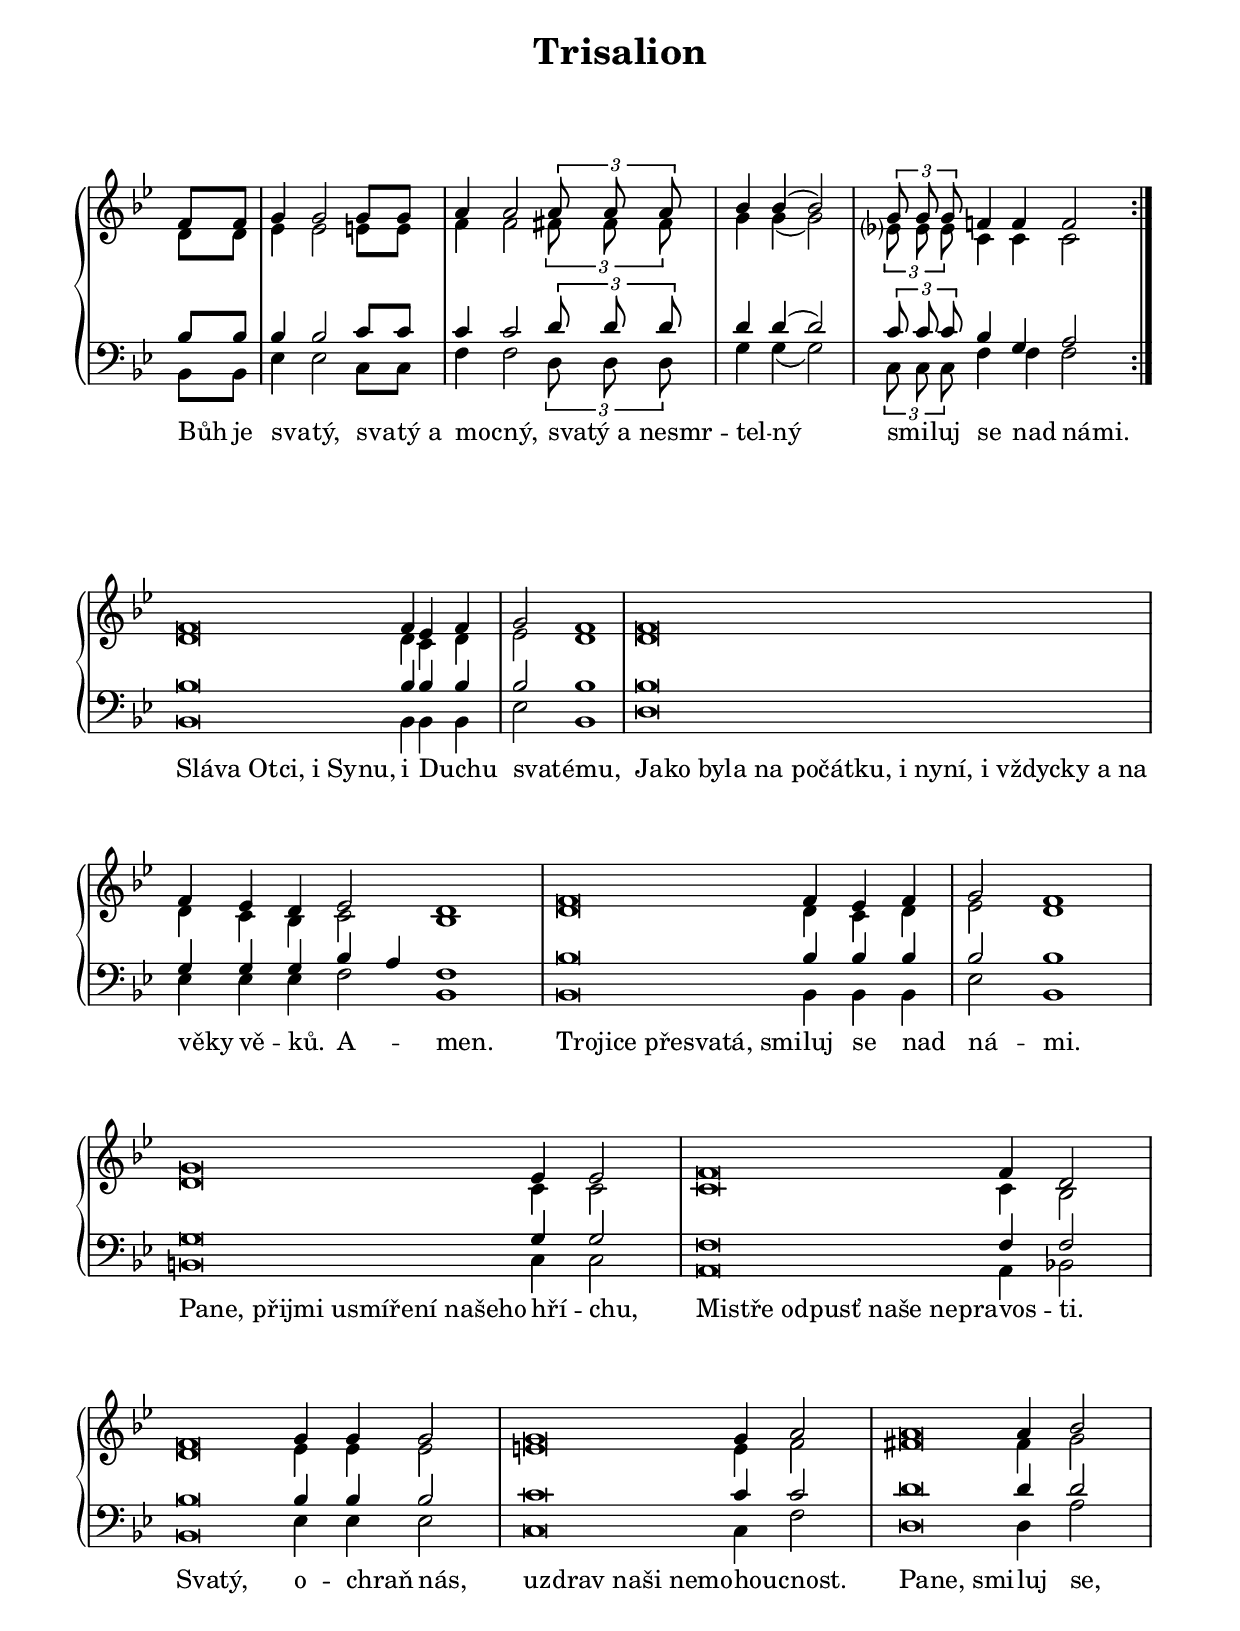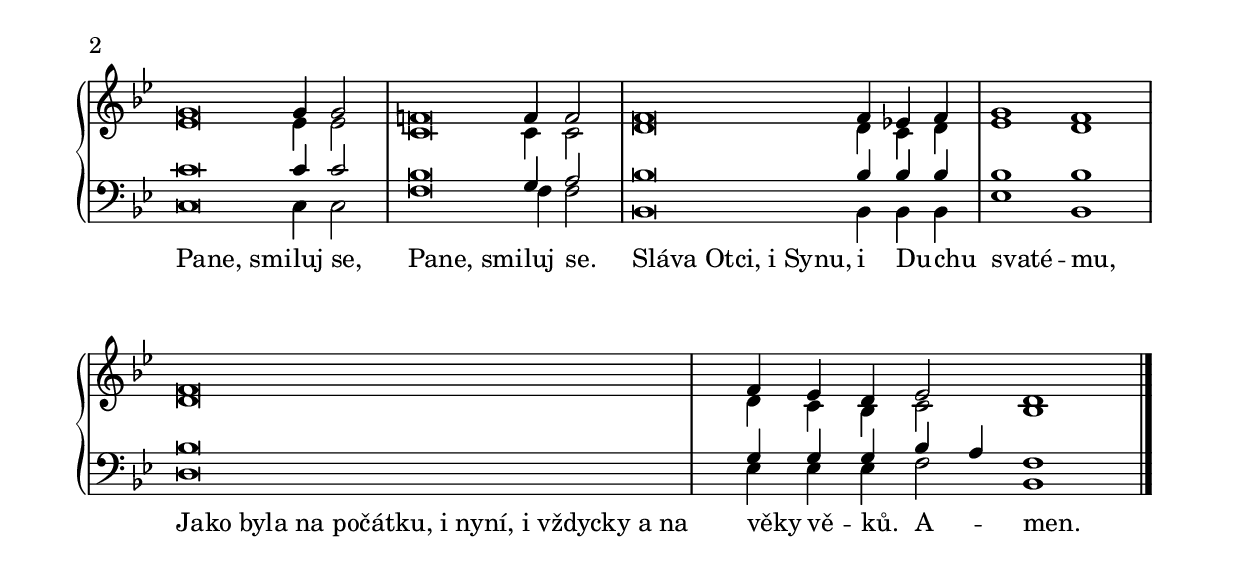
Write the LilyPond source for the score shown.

\version "2.18.2"

\include "../common-includes/macros.ily"
\include "../common-includes/paper.ily"
\include "../common-includes/layout.ily"

%\version "2.18.2"

trisalion_melodie_ref_prava = \relative c' {
	\clef treble
	\language "deutsch"
	\key b \major
	\noTime
	\cadenzaOn
	
	<<
	  
	\new Voice = "hlavni" {
	\voiceOne
	f8[ f8] \bbar
	g4 g2 g8[ g8] \bbar
	a4 a2 \tuplet 3/2 { a8 a8 a8 } \bbar
	b4 b4( b2) \bbar
	\tuplet 3/2 { g8 g8 g8} f4 f4 f2
	}
	
	\new Voice {
	\voiceTwo
	d8[ d8]
	es4 es2 e8[ e8]
	f4 f2 \tuplet 3/2 { fis8 fis8 fis8 }
	g4 g4( g2)
	\tuplet 3/2 { es?8 es8 es8 } c4 c4 c2
	}
	
	>>
		
	\bar ":|."
	\cadenzaOff
}

trisalion_melodie_ref_leva = \relative c {
	\clef bass
	\language "deutsch"
	\key b \major
	\noTime
	\cadenzaOn
	
	<<
	  
	\new Voice {
	\voiceOne
	b'8[ b8]
	b4 b2 c8[ c8]
	c4 c2 \tuplet 3/2 { d8 d8 d8 }
	d4 d4( d2)
	\tuplet 3/2 { c8 c8 c8 } b4g4 a2
	}
	
	\new Voice {
	\voiceTwo
	b,8[ b8]
	es4 es2 c8[ c8]
	f4 f2 \tuplet 3/2 { d8 d8 d8 }
	g4 g4( g2)
	\tuplet 3/2 { c,8 c8 c8 } f4 f4 f2
	}
	
	>>
	
	\bar ":|."
	\cadenzaOff
}


trisalion_ref_akordy = \relative c' \chordmode {
	\semiGermanChords
	\set chordNameLowercaseMinor = ##t
	% zatím chybí
}


trisalion_ref_slova = \lyricmode {
	Bůh8 je8
	sva4 -- tý,2 sva8 -- tý_a8
	moc4 -- ný,2 "svatý a nesmr"4 --
	tel4 -- ný4 _2
	smi8 -- luj8 se4 nad4 ná4 -- mi.4
}


trisalion_ref_doprovod = \new PianoStaff <<
	%\new ChordNames \trisalion_akordy
	\new Staff \trisalion_melodie_ref_prava
	\new Staff \trisalion_melodie_ref_leva
	\new Lyrics \trisalion_ref_slova
>>

%\version "2.18.2"

trisalion_melodie_sloka_prava = \relative c' {
	\clef treble
	\language "deutsch"
	\key b \major
	\noTime
	\cadenzaOn
	
	<<
	  
	\new Voice = "hlavni" {
	\voiceOne
	f\breve f4 es4 f4 \bbar
	g2 f1 \bbar
	
	f\breve \bbar
	f4 es4 d4 es2 d1 \bbar
	
	f\breve f4 es4 f4 \bbar
	g2 f1 \bbar
	
	g\breve es4 es2 \bbar
	
	f\breve f4 d2 \bbar
	
	f\breve g4 g4 g2 \bbar
	
	g\breve g4 a2 \bbar
	
	a\breve a4 b2 \bbar
	g\breve g4 g2 \bbar
	f\breve f4 f2 \bbar
	
	f\breve f4 es4 f4 \bbar
	g1 f1 \bbar
	
	f\breve \bbar
	f4 es4 d4 es2 d1 \bbar
	}
	
	\new Voice {
	\voiceTwo
	d\breve d4 c4 d4
	es2 d1
	
	d\breve
	d4 c4 b4 c2 b1
	
	d\breve d4 c4 d4
	es2 d1
	
	d\breve c4 c2
	
	c\breve c4 b2
	
	d\breve es4 es4 es2
	
	e!\breve e4 f2
	
	fis\breve fis4 g2
	
	e\breve e4 e2
	
	c\breve c4 c2
	
	d\breve d4 c4 d4
	es1 d1
	
	d\breve
	d4 c4 b4 c2 b1
	}
	
	>>
		
	\bar "|."
	\cadenzaOff
}

trisalion_melodie_sloka_leva = \relative c {
	\clef bass
	\language "deutsch"
	\key b \major
	\noTime
	\cadenzaOn
	
	<<
	  
	\new Voice {
	\voiceOne
	b'\breve b4 b4 b4
	b2 b1
	
	b\breve
	g4 g4 g4 b4 a4 f1
	
	b\breve b4 b4 b4
	b2 b1
	
	g\breve g4 g2
	
	f\breve f4 f2
	
	b\breve b4 b4 b2
	c\breve c4 c2
	
	d\breve d4 d2
	c\breve c4 c2
	b\breve g4 a2
	
	b\breve b4 b4 b4
	b1 b1
	
	b\breve
	g4 g4 g4 b4 a4 f1
	}
	
	\new Voice {
	\voiceTwo
	b,\breve b4 b4 b4
	es2 b1
	
	d\breve
	es4 es4 es4 f2 b,1
	
	b\breve b4 b4 b4
	es2 b1
	
	h!\breve c4 c2
	a\breve a4 b2
	
	b\breve es4 es4 es2
	c\breve c4 f2
	
	d\breve d4 a'2
	c,\breve c4 c2
	f\breve f4 f2
	
	b,\breve b4 b4 b4
	es1 b1
	
	d\breve
	es4 es4 es4 f2 b,1
	}
	
	>>
	
	\bar "|."
	\cadenzaOff
}


trisalion_sloka_akordy = \relative c' \chordmode {
	\semiGermanChords
	\set chordNameLowercaseMinor = ##t
	% zatím chybí
}


trisalion_sloka_slova = \lyricmode {
	"Sláva Otci, i Synu,"\breve i4 Du4 -- chu4
	svaté2 -- mu,1
	
	"Jako byla na počátku, i nyní, i vždycky a na"\breve
	věky4 vě4 -- ků.4 A2 -- men.1
	
	"Trojice přesvatá, smi"\breve -- luj4 se4 nad4
	ná2 -- mi.1
	
	"Pane, přijmi usmíření našeho"\breve hří4 -- chu,2
	
	"Mistře odpusť naše nepra"\breve -- vos4 -- ti.2
	
	Svatý,\breve o4 -- chraň4 nás,2
	"uzdrav naši nemo"\breve -- houc4 -- nost.2
	
	"Pane, smi"\breve -- luj4 se,2
	"Pane, smi"\breve -- luj4 se,2
	"Pane, smi"\breve -- luj4 se.2
	
	"Sláva Otci, i Synu,"\breve i4 Du4 -- chu4
	svaté1 -- mu,1
	
	"Jako byla na počátku, i nyní, i vždycky a na"\breve
	věky4 vě4 -- ků.4 A2 -- men.1
}


trisalion_sloka_doprovod = \new PianoStaff <<
	%\new ChordNames \trisalion_akordy
	\new Staff \trisalion_melodie_sloka_prava
	\new Staff \trisalion_melodie_sloka_leva
	\new Lyrics \trisalion_sloka_slova
>>


\book {
	\bookpart {
	\header {
		title = "Trisalion"
		%subtitle = ""
	}
	\tocItem \markup { "Trisalion" }
	\markup {
		\vspace #2
	}
	\score {
		\trisalion_ref_doprovod
	}
	\markup {
		\vspace #2
	}
	\score {
		\trisalion_sloka_doprovod
	}
}

}
